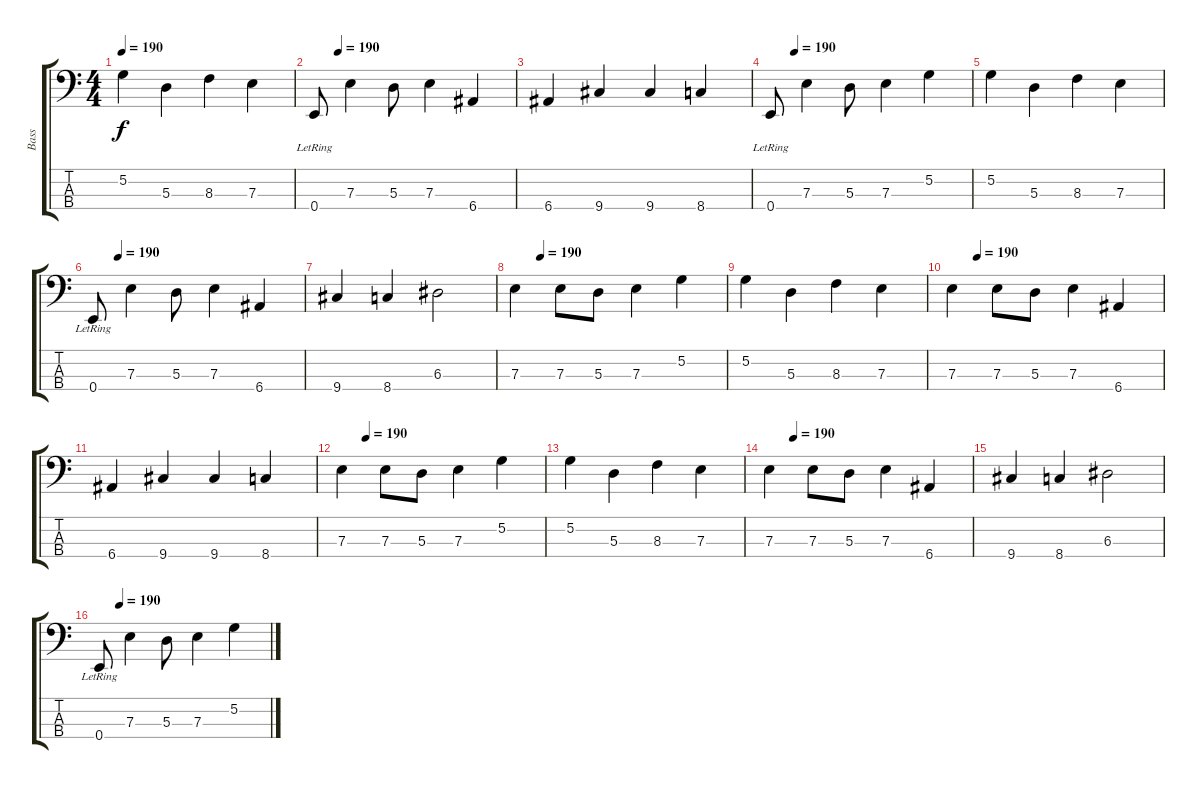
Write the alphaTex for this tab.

\track ("Bass" "Bass") {instrument electricbassfinger}
\staff {score tabs}
\tuning (G2 D2 A1 E1) {hide}
\ts (4 4)
\tempo 190
\clef f4
\ks c
5.2.4{dy f} 5.3.4 8.3.4 7.3.4 |
\tempo (190 0.125)
0.4{lr}.8 7.3.4 5.3.8 7.3.4 6.4.4 |
6.4.4 9.4.4 9.4.4 8.4.4 |
\tempo (190 0.125)
0.4{lr}.8 7.3.4 5.3.8 7.3.4 5.2.4 |
5.2.4 5.3.4 8.3.4 7.3.4 |
\tempo (190 0.125)
0.4{lr}.8 7.3.4 5.3.8 7.3.4 6.4.4 |
9.4.4 8.4.4 6.3.2 |
\tempo (190 0.125)
7.3.4 7.3.8 5.3.8 7.3.4 5.2.4 |
5.2.4 5.3.4 8.3.4 7.3.4 |
\tempo (190 0.125)
7.3.4 7.3.8 5.3.8 7.3.4 6.4.4 |
6.4.4 9.4.4 9.4.4 8.4.4 |
\tempo (190 0.125)
7.3.4 7.3.8 5.3.8 7.3.4 5.2.4 |
5.2.4 5.3.4 8.3.4 7.3.4 |
\tempo (190 0.125)
7.3.4 7.3.8 5.3.8 7.3.4 6.4.4 |
9.4.4 8.4.4 6.3.2 |
\tempo (190 0.125)
0.4{lr}.8 7.3.4 5.3.8 7.3.4 5.2.4
